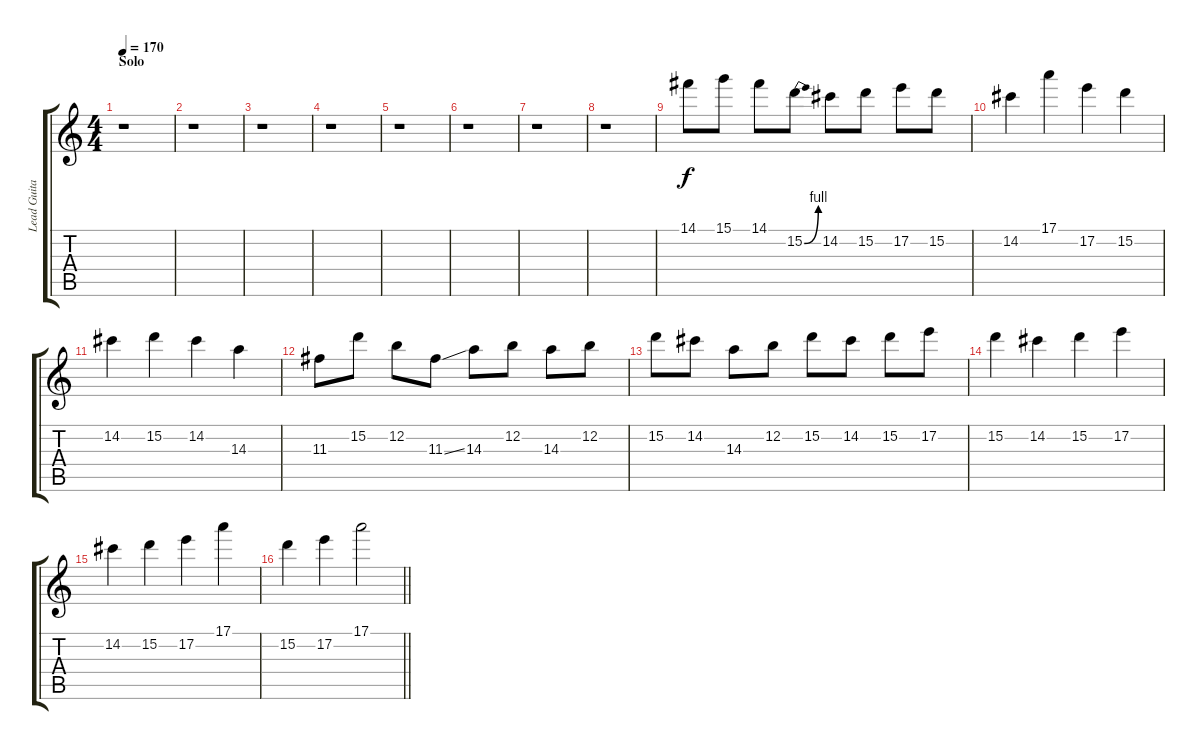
\track ("Lead Guitar" "Lead Guita") {instrument distortionguitar}
\staff {score tabs}
\tuning (E4 B3 G3 D3 A2 E2) {hide}
\ts (4 4)
\section ("" "Solo")
\tempo 170
\clef g2
\ks c
r.1{dy f} |
r.1 |
r.1 |
r.1 |
r.1 |
r.1 |
r.1 |
r.1 |
14.1.8 15.1.8 14.1.8 15.2{be (bend 0 0 60 4)}.8 14.2.8 15.2.8 17.2.8 15.2.8 |
14.2.4 17.1.4 17.2.4 15.2.4 |
14.2.4 15.2.4 14.2.4 14.3.4 |
11.3.8 15.2.8 12.2.8 11.3{ss}.8 14.3.8 12.2.8 14.3.8 12.2.8 |
15.2.8 14.2.8 14.3.8 12.2.8 15.2.8 14.2.8 15.2.8 17.2.8 |
15.2.4 14.2.4 15.2.4 17.2.4 |
14.2.4 15.2.4 17.2.4 17.1.4 |
\barLineRight lightlight
15.2.4 17.2.4 17.1.2
